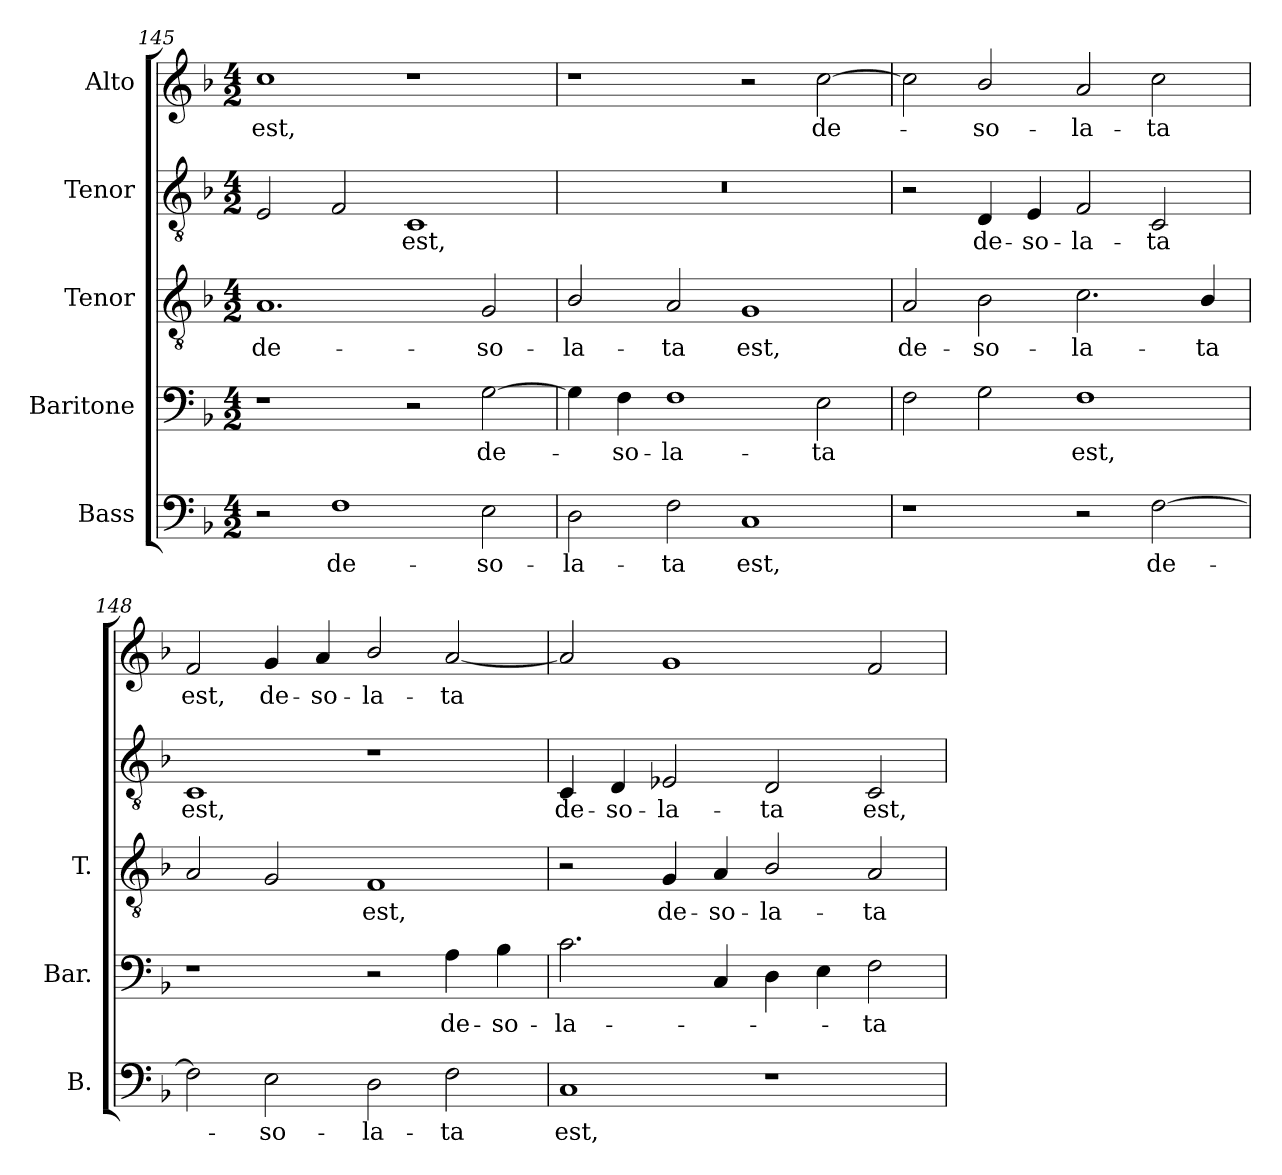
**kern	**text	**kern	**text	**kern	**text	**kern	**text	**kern	**text
*part5	*part5	*part4	*part4	*part3	*part3	*part2	*part2	*part1	*part1
*staff5	*staff5	*staff4	*staff4	*staff3	*staff3	*staff2	*staff2	*staff1	*staff1
*I"Bass	*	*I"Baritone	*	*I"Tenor	*	*I"Tenor	*	*I"Alto	*
*I'B.	*	*I'Bar.	*	*I'T.	*	*	*	*	*
!!LO:LB:g=z
*clefF4	*	*clefF4	*	*clefGv2	*	*clefGv2	*	*clefG2	*
*	*	*	*	*ITrd7c12	*	*	*	*	*
*k[b-]	*	*k[b-]	*	*k[b-]	*	*k[b-]	*	*k[b-]	*
*F:	*	*F:	*	*F:	*	*F:	*	*F:	*
*M4/2	*	*M4/2	*	*M4/2	*	*M4/2	*	*M4/2	*
=145	=145	=145	=145	=145	=145	=145	=145	=145	=145
!	!	!	!	!	!LO:LY:b:color=#000000	!	!	!	!
!	!	!	!	!	!	!	!	!	!LO:LY:b:color=#000000
2r	.	1r	.	1.AAi	de-	2Ei/	.	1cci	est,
!	!LO:LY:b:color=#000000	!	!	!	!	!	!	!	!
1Fi	de-	.	.	.	.	2Fi/	.	.	.
!	!	!	!	!	!	!	!LO:LY:b:color=#000000	!	!
.	.	2r	.	.	.	1Ci	est,	1r	.
!	!LO:LY:b:color=#000000	!	!	!	!	!	!	!	!
!	!	!	!LO:LY:b:color=#000000	!	!	!	!	!	!
!	!	!	!	!	!LO:LY:b:color=#000000	!	!	!	!
2Ei\	-so-	[2Gi\	de-	2GGi/	-so-	.	.	.	.
=146	=146	=146	=146	=146	=146	=146	=146	=146	=146
!	!LO:LY:b:color=#000000	!	!	!	!	!	!	!	!
!	!	!	!	!	!LO:LY:b:color=#000000	!LO:N:vis=1	!	!	!
2Di\	-la-	4Gi\]	.	2BB-i/	-la-	0r	.	1r	.
!	!	!	!LO:LY:b:color=#000000	!	!	!	!	!	!
.	.	4Fi\	-so-	.	.	.	.	.	.
!	!LO:LY:b:color=#000000	!	!	!	!	!	!	!	!
!	!	!	!LO:LY:b:color=#000000	!	!	!	!	!	!
!	!	!	!	!	!LO:LY:b:color=#000000	!	!	!	!
2Fi\	-ta	1Fi	-la-	2AAi/	-ta	.	.	.	.
!	!LO:LY:b:color=#000000	!	!	!	!	!	!	!	!
!	!	!	!	!	!LO:LY:b:color=#000000	!	!	!	!
1Ci	est,	.	.	1GGi	est,	.	.	2r	.
!	!	!	!LO:LY:b:color=#000000	!	!	!	!	!	!
!	!	!	!	!	!	!	!	!	!LO:LY:b:color=#000000
.	.	2Ei\	-ta	.	.	.	.	[2cci\	de-
=147	=147	=147	=147	=147	=147	=147	=147	=147	=147
!	!	!	!	!	!LO:LY:b:color=#000000	!	!	!	!
1r	.	2Fi\	.	2AAi/	de-	2r	.	2cci\]	.
!	!	!	!	!	!LO:LY:b:color=#000000	!	!	!	!
!	!	!	!	!	!	!	!LO:LY:b:color=#000000	!	!
!	!	!	!	!	!	!	!	!	!LO:LY:b:color=#000000
.	.	2Gi\	.	2BB-i\	-so-	4Di/	de-	2b-i/	-so-
!	!	!	!	!	!	!	!LO:LY:b:color=#000000	!	!
.	.	.	.	.	.	4Ei/	-so-	.	.
!	!	!	!LO:LY:b:color=#000000	!	!	!	!	!	!
!	!	!	!	!	!LO:LY:b:color=#000000	!	!	!	!
!	!	!	!	!	!	!	!LO:LY:b:color=#000000	!	!
!	!	!	!	!	!	!	!	!	!LO:LY:b:color=#000000
2r	.	1Fi	est,	2.Ci\	-la-	2Fi/	-la-	2ai/	-la-
!	!LO:LY:b:color=#000000	!	!	!	!	!	!	!	!
!	!	!	!	!	!	!	!LO:LY:b:color=#000000	!	!
!	!	!	!	!	!	!	!	!	!LO:LY:b:color=#000000
[2Fi\	de-	.	.	.	.	2Ci/	-ta	2cci\	-ta
!	!	!	!	!	!LO:LY:b:color=#000000	!	!	!	!
.	.	.	.	4BB-i/	-ta	.	.	.	.
=148	=148	=148	=148	=148	=148	=148	=148	=148	=148
!	!	!	!	!	!	!	!LO:LY:b:color=#000000	!	!
!	!	!	!	!	!	!	!	!	!LO:LY:b:color=#000000
2Fi\]	.	1r	.	2AAi/	.	1Ci	est,	2fi/	est,
!	!LO:LY:b:color=#000000	!	!	!	!	!	!	!	!
!	!	!	!	!	!	!	!	!	!LO:LY:b:color=#000000
2Ei\	-so-	.	.	2GGi/	.	.	.	4gi/	de-
!	!	!	!	!	!	!	!	!	!LO:LY:b:color=#000000
.	.	.	.	.	.	.	.	4ai/	-so-
!	!LO:LY:b:color=#000000	!	!	!	!	!	!	!	!
!	!	!	!	!	!LO:LY:b:color=#000000	!	!	!	!
!	!	!	!	!	!	!	!	!	!LO:LY:b:color=#000000
2Di\	-la-	2r	.	1FFi	est,	1r	.	2b-i/	-la-
!	!LO:LY:b:color=#000000	!	!	!	!	!	!	!	!
!	!	!	!LO:LY:b:color=#000000	!	!	!	!	!	!
!	!	!	!	!	!	!	!	!	!LO:LY:b:color=#000000
2Fi\	-ta	4Ai\	de-	.	.	.	.	[2ai/	-ta
!	!	!	!LO:LY:b:color=#000000	!	!	!	!	!	!
.	.	4B-i\	-so-	.	.	.	.	.	.
!!LO:PB:g=z
=149	=149	=149	=149	=149	=149	=149	=149	=149	=149
!	!LO:LY:b:color=#000000	!	!	!	!	!	!	!	!
!	!	!	!LO:LY:b:color=#000000	!	!	!	!	!	!
!	!	!	!	!	!	!	!LO:LY:b:color=#000000	!	!
1Ci	est,	2.ci\	-la-	2r	.	4Ci/	de-	2ai/]	.
!	!	!	!	!	!	!	!LO:LY:b:color=#000000	!	!
.	.	.	.	.	.	4Di/	-so-	.	.
!	!	!	!	!	!LO:LY:b:color=#000000	!	!	!	!
!	!	!	!	!	!	!	!LO:LY:b:color=#000000	!	!
.	.	.	.	4GGi/	de-	2E-Xi/	-la-	1gi	.
!	!	!	!	!	!LO:LY:b:color=#000000	!	!	!	!
.	.	4Ci/	.	4AAi/	-so-	.	.	.	.
!	!	!	!	!	!LO:LY:b:color=#000000	!	!	!	!
!	!	!	!	!	!	!	!LO:LY:b:color=#000000	!	!
1r	.	4Di\	.	2BB-i/	-la-	2Di/	-ta	.	.
.	.	4Ei\	.	.	.	.	.	.	.
!	!	!	!LO:LY:b:color=#000000	!	!	!	!	!	!
!	!	!	!	!	!LO:LY:b:color=#000000	!	!	!	!
!	!	!	!	!	!	!	!LO:LY:b:color=#000000	!	!
.	.	2Fi\	-ta	2AAi/	-ta	2Ci/	est,	2fi/	.
=	=	=	=	=	=	=	=	=	=
*-	*-	*-	*-	*-	*-	*-	*-	*-	*-
